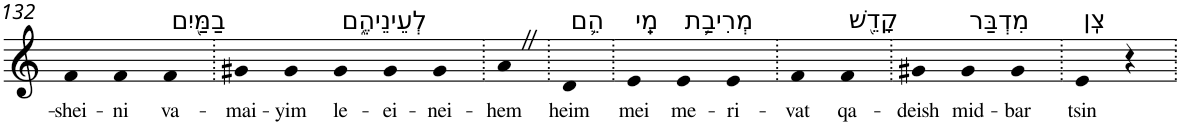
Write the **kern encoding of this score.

**kern	**text
*part1	*part1
*staff1	*staff1
*I"Piano	*
*I'Pno	*
!!LO:PB:g=z
*clefG2	*
*k[]	*
=132	=132
!	!LO:LY:b
4f	-shei-
!	!LO:LY:b
4f	-ni
!LO:TX:a:t=בַמַּ֖יִם	!
!	!LO:LY:b
4f	va-
=133.	=133.
!	!LO:LY:b
4g#X	-mai-
!	!LO:LY:b
4g#	-yim
!LO:TX:a:t=לְעֵינֵיהֶ֑ם	!
!	!LO:LY:b
4g#	le-
!	!LO:LY:b
4g#	-ei-
!	!LO:LY:b
4g#	-nei-
=134.	=134.
!	!LO:LY:b
4aZ	-hem
=135.	=135.
!LO:TX:a:t=הֵ֛ם	!
!	!LO:LY:b
4d	heim
=136.	=136.
!LO:TX:a:t=מֵֽי	!
!	!LO:LY:b
4e	mei
!LO:TX:a:t=מְרִיבַ֥ת	!
!	!LO:LY:b
4e	me-
!	!LO:LY:b
4e	-ri-
=137.	=137.
!	!LO:LY:b
4f	-vat
!LO:TX:a:t=קָדֵ֖שׁ	!
!	!LO:LY:b
4f	qa-
=138.	=138.
!	!LO:LY:b
4g#X	-deish
!LO:TX:a:t=מִדְבַּר	!
!	!LO:LY:b
4g#	mid-
!	!LO:LY:b
4g#	-bar
=139.	=139.
!LO:TX:a:t=צִֽן	!
!	!LO:LY:b
4e	tsin
4r	.
=.	=.
*-	*-
